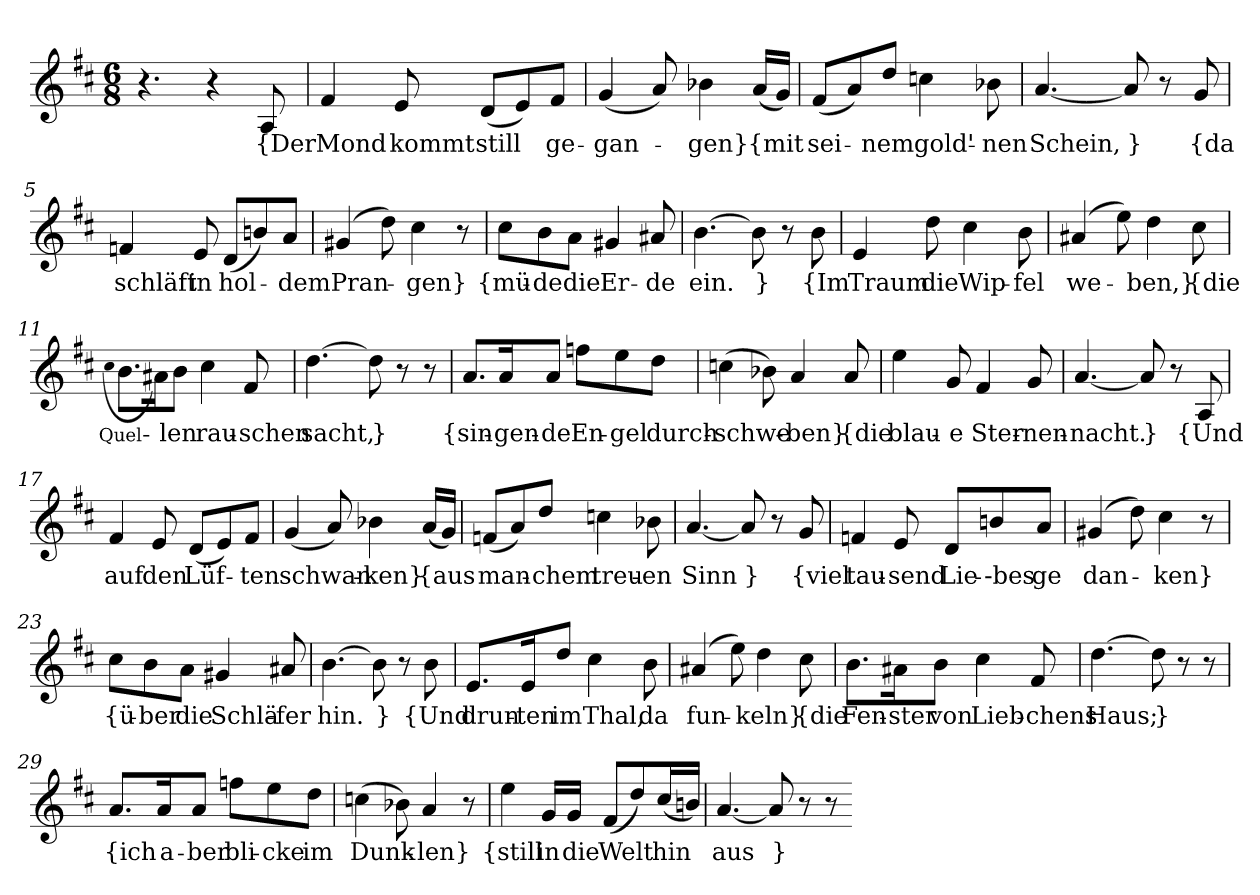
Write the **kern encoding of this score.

**kern	**text
*part1	*part1
*staff1	*staff1
*clefG2	*
*k[f#c#]	*
*M6/8	*
=	=
4.r	.
4r	.
8A	{Der
=1	=1
4f#	Mond
8e	kommt
(8d/L	still
8e/)	.
8f#/J	ge-
=2	=2
(4g	-gan-
8a)	.
4b-X	-gen}
(16a/LL	{mit
16g/JJ)	.
=3	=3
(8f#/L	sei-
8a/)	.
8dd/J	-nem
4ccn	gold'-
8b-X	-nen
=4	=4
[4.a	Schein,
8a]	}
8r	.
8g	{da
=5	=5
4fn	schläft
8e	in
(8d/L	hol-
8bn/)	.
8a/J	-dem
=6	=6
(4g#X	Pran-
8dd)	.
4cc#	-gen}
8r	.
=7	=7
8cc#\L	{mü-
8b\	-de
8a\J	die
4g#X	Er-
8a#X	-de
=8	=8
[4.b	ein.
8b]	}
8r	.
8b	{Im
=9	=9
4e	Traum
8dd	die
4cc#	Wip-
8b	-fel
=10	=10
(4a#X	we-
8ee)	.
4dd	-ben,}
8cc#	{die
=11	=11
(qcc#	Quel-
8.b\L	.
16a#X\K)	.
8b\J	-len
4cc#	rau-
8f#	-schen
=12	=12
[4.dd	sacht,
8dd]	}
8r	.
8r	.
=13	=13
8.a/L	{sin-
16a/K	-gen-
8a/J	-de
8ffn\L	En-
8ee\	-gel
8dd\J	durch-
=14	=14
(4ccn	-schwe-
8b-X)	.
4a	-ben}
8a	{die
=15	=15
4ee	blau-
8g	-e
4f#	Ster-
8g	-nen-
=16	=16
[4.a	-nacht.
8a]	}
8r	.
8A	{Und
=17	=17
4f#	auf
8e	den
(8d/L	Lüf-
8e/)	.
8f#/J	-ten
=18	=18
(4g	schwan-
8a)	.
4b-X	-ken}
(16a/LL	{aus
16g/JJ)	.
=19	=19
(8fn/L	man-
8a/)	.
8dd/J	-chem
4ccn	treu-
8b-X	-en
=20	=20
[4.a	Sinn
8a]	}
8r	.
8g	{viel
=21	=21
4fn	tau-
8e	-send
8d/L	Lie-
8bn/	--bes
8a/J	-ge
=22	=22
(4g#X	-dan-
8dd)	.
4cc#	-ken}
8r	.
=23	=23
8cc#\L	{ü-
8b\	-ber
8a\J	die
4g#X	Schlä-
8a#X	-fer
=24	=24
[4.b	hin.
8b]	}
8r	.
8b	{Und
=25	=25
8.e/L	drun-
16e/K	-ten
8dd/J	im
4cc#	Thal,
8b	da
=26	=26
(4a#X	fun-
8ee)	.
4dd	keln}
8cc#	{die
=27	=27
8.b\L	Fen-
16a#X\K	-ster
8b\J	von
4cc#	Lieb-
8f#	-chens
=28	=28
[4.dd	Haus;
8dd]	}
8r	.
8r	.
=29	=29
8.a/L	{ich
16a/K	a-
8a/J	-ber
8ffn\L	bli-
8ee\	-cke
8dd\J	im
=30	=30
(4ccn	Dunk-
8b-X)	.
4a	-len}
8r	.
=31	=31
4ee	{still
16g/LL	in
16g/JJ	die
(8f#/L	Welt
8dd/)	.
(16cc#/L	hin
16bn/JJ)	.
=32	=32
[4.a	-aus
8a]	}
8r	.
8r	.
=-	=-
*-	*-
